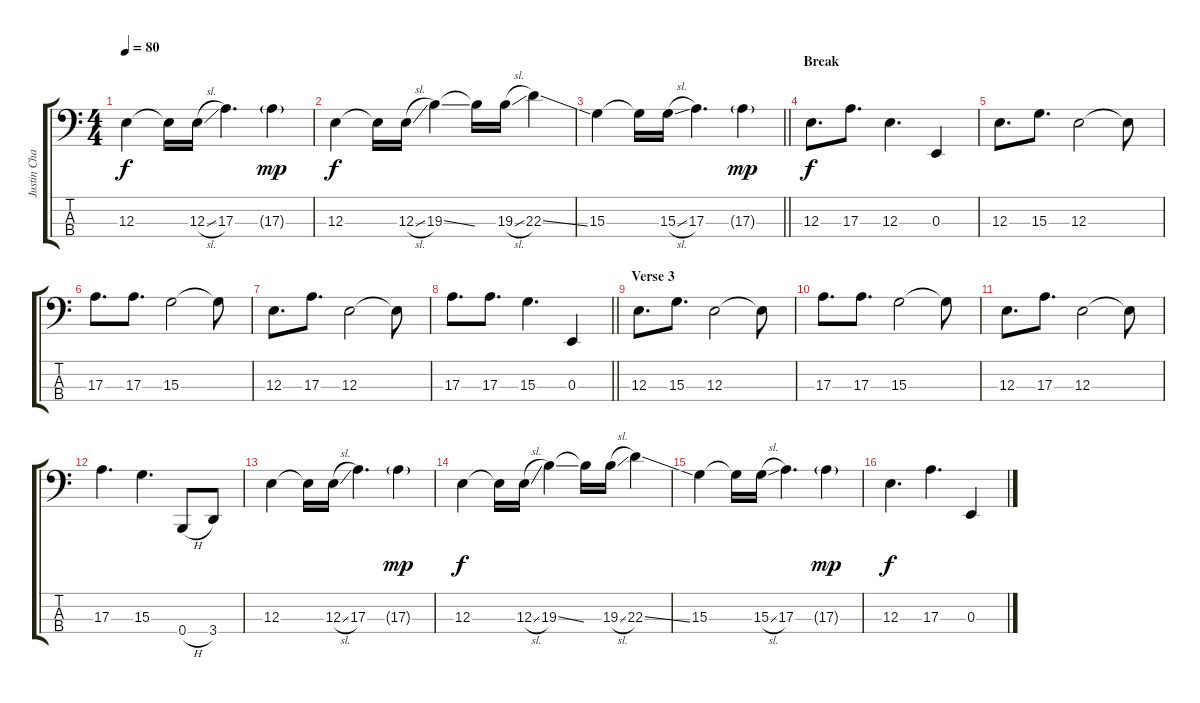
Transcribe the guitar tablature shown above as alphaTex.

\track ("Justin Chancellor - Bass" "Justin Cha") {instrument electricbasspick}
\staff {score tabs}
\tuning (G2 D2 E1 B0) {hide}
\ts (4 4)
\tempo 80
\clef f4
\ks c
12.3.4{dy f} 12.3{t}.16 12.3{sl}.16 17.3.4{d} 17.3{g}.4{dy mp} |
12.3.4{dy f} 12.3{t}.16 12.3{sl}.16 19.3{ss}.4 19.3{t}.16 19.3{sl}.16 22.3{ss}.4 |
\barLineRight lightlight
15.3.4 15.3{t}.16 15.3{sl}.16 17.3.4{d} 17.3{g}.4{dy mp} |
\section ("" "Break")
12.3.8{d dy f} 17.3.8{d} 12.3.4{d} 0.3.4 |
12.3.8{d} 15.3.8{d} 12.3.2 12.3{t}.8 |
17.3.8{d} 17.3.8{d} 15.3.2 15.3{t}.8 |
12.3.8{d} 17.3.8{d} 12.3.2 12.3{t}.8 |
\barLineRight lightlight
17.3.8{d} 17.3.8{d} 15.3.4{d} 0.3.4 |
\section ("" "Verse 3")
12.3.8{d} 15.3.8{d} 12.3.2 12.3{t}.8 |
17.3.8{d} 17.3.8{d} 15.3.2 15.3{t}.8 |
12.3.8{d} 17.3.8{d} 12.3.2 12.3{t}.8 |
17.3.4{d} 15.3.4{d} 0.4{h}.8 3.4.8 |
12.3.4 12.3{t}.16 12.3{sl}.16 17.3.4{d} 17.3{g}.4{dy mp} |
12.3.4{dy f} 12.3{t}.16 12.3{sl}.16 19.3{ss}.4 19.3{t}.16 19.3{sl}.16 22.3{ss}.4 |
15.3.4 15.3{t}.16 15.3{sl}.16 17.3.4{d} 17.3{g}.4{dy mp} |
12.3.4{d dy f} 17.3.4{d} 0.3.4
